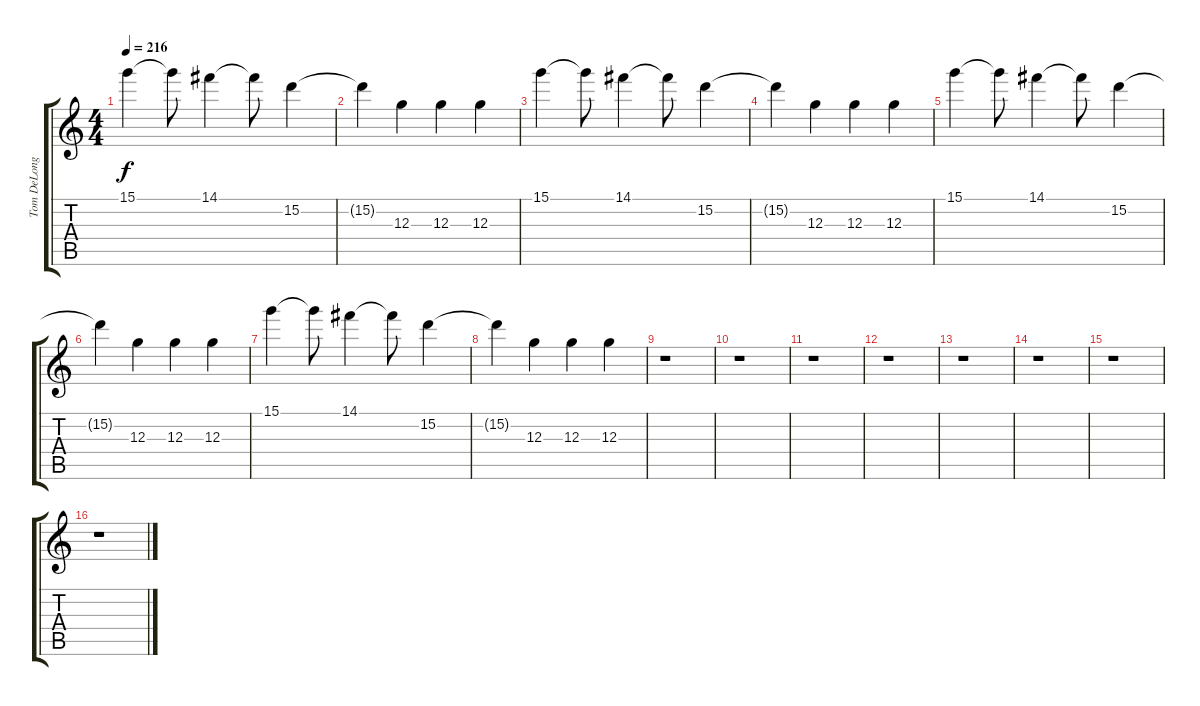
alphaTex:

\track ("Tom DeLonge (Lead Guitar)" "Tom DeLong") {instrument distortionguitar}
\staff {score tabs}
\tuning (E4 B3 G3 D3 A2 E2) {hide}
\ts (4 4)
\tempo 216
\clef g2
\ks c
15.1.4{dy f} 15.1{t}.8 14.1.4 14.1{t}.8 15.2.4 |
15.2{t}.4 12.3.4 12.3.4 12.3.4 |
15.1.4 15.1{t}.8 14.1.4 14.1{t}.8 15.2.4 |
15.2{t}.4 12.3.4 12.3.4 12.3.4 |
15.1.4 15.1{t}.8 14.1.4 14.1{t}.8 15.2.4 |
15.2{t}.4 12.3.4 12.3.4 12.3.4 |
15.1.4 15.1{t}.8 14.1.4 14.1{t}.8 15.2.4 |
15.2{t}.4 12.3.4 12.3.4 12.3.4 |
r.1 |
r.1 |
r.1 |
r.1 |
r.1 |
r.1 |
r.1 |
r.1
